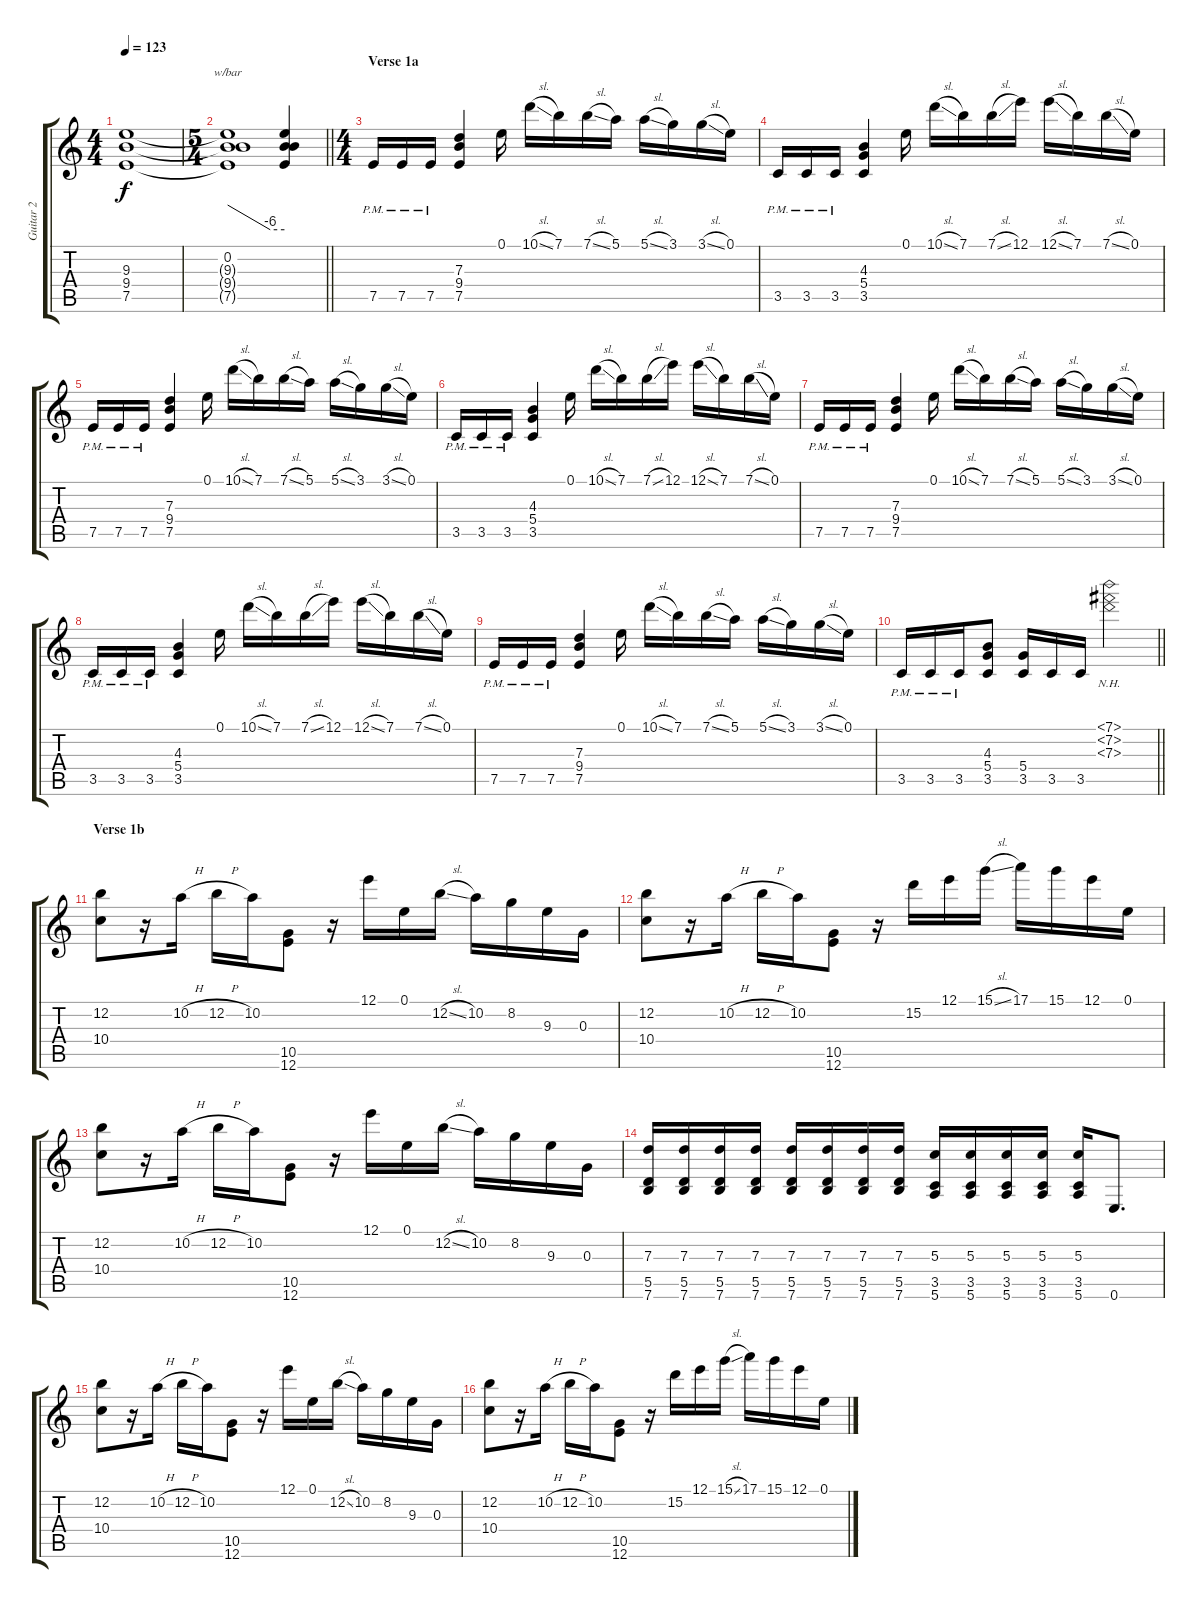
\track ("Guitar 2" "Guitar 2") {instrument distortionguitar}
\staff {score tabs}
\tuning (E4 B3 G3 D3 A2 E2) {hide}
\ts (4 4)
\tempo 123
\clef g2
\ks c
(9.3 9.4 7.5).1{dy f} |
\ts (5 4)
\barLineRight lightlight
(0.2 9.3{t} 9.4{t} 7.5{t}).1{tbe (custom default 0 0 45 -24 60 -24)} (0.2{t} 9.3{t} 9.4{t} 7.5{t}).4 |
\ts (4 4)
\section ("" "Verse 1a")
7.5{pm}.16 7.5{pm}.16 7.5{pm}.16 (7.3 9.4 7.5).4 0.1.16 10.1{sl}.16 7.1.16 7.1{sl}.16 5.1.16 5.1{sl}.16 3.1.16 3.1{sl}.16 0.1.16 |
3.5{pm}.16 3.5{pm}.16 3.5{pm}.16 (4.3 5.4 3.5).4 0.1.16 10.1{sl}.16 7.1.16 7.1{sl}.16 12.1.16 12.1{sl}.16 7.1.16 7.1{sl}.16 0.1.16 |
7.5{pm}.16 7.5{pm}.16 7.5{pm}.16 (7.3 9.4 7.5).4 0.1.16 10.1{sl}.16 7.1.16 7.1{sl}.16 5.1.16 5.1{sl}.16 3.1.16 3.1{sl}.16 0.1.16 |
3.5{pm}.16 3.5{pm}.16 3.5{pm}.16 (4.3 5.4 3.5).4 0.1.16 10.1{sl}.16 7.1.16 7.1{sl}.16 12.1.16 12.1{sl}.16 7.1.16 7.1{sl}.16 0.1.16 |
7.5{pm}.16 7.5{pm}.16 7.5{pm}.16 (7.3 9.4 7.5).4 0.1.16 10.1{sl}.16 7.1.16 7.1{sl}.16 5.1.16 5.1{sl}.16 3.1.16 3.1{sl}.16 0.1.16 |
3.5{pm}.16 3.5{pm}.16 3.5{pm}.16 (4.3 5.4 3.5).4 0.1.16 10.1{sl}.16 7.1.16 7.1{sl}.16 12.1.16 12.1{sl}.16 7.1.16 7.1{sl}.16 0.1.16 |
7.5{pm}.16 7.5{pm}.16 7.5{pm}.16 (7.3 9.4 7.5).4 0.1.16 10.1{sl}.16 7.1.16 7.1{sl}.16 5.1.16 5.1{sl}.16 3.1.16 3.1{sl}.16 0.1.16 |
\barLineRight lightlight
3.5{pm}.16 3.5{pm}.16 3.5{pm}.16 (4.3 5.4 3.5).8 (5.4 3.5).16 3.5.16 3.5.16 (7.1{nh} 7.2{nh} 7.3{nh}).2 |
\section ("" "Verse 1b")
(12.2 10.4).8 r.16 10.2{h}.16 12.2{h}.16 10.2.16 (10.5 12.6).8 r.16 12.1.16 0.1.16 12.2{sl}.16 10.2.16 8.2.16 9.3.16 0.3.16 |
(12.2 10.4).8 r.16 10.2{h}.16 12.2{h}.16 10.2.16 (10.5 12.6).8 r.16 15.2.16 12.1.16 15.1{sl}.16 17.1.16 15.1.16 12.1.16 0.1.16 |
(12.2 10.4).8 r.16 10.2{h}.16 12.2{h}.16 10.2.16 (10.5 12.6).8 r.16 12.1.16 0.1.16 12.2{sl}.16 10.2.16 8.2.16 9.3.16 0.3.16 |
(7.3 5.5 7.6).16 (7.3 5.5 7.6).16 (7.3 5.5 7.6).16 (7.3 5.5 7.6).16 (7.3 5.5 7.6).16 (7.3 5.5 7.6).16 (7.3 5.5 7.6).16 (7.3 5.5 7.6).16 (5.3 3.5 5.6).16 (5.3 3.5 5.6).16 (5.3 3.5 5.6).16 (5.3 3.5 5.6).16 (5.3 3.5 5.6).16 0.6.8{d} |
(12.2 10.4).8 r.16 10.2{h}.16 12.2{h}.16 10.2.16 (10.5 12.6).8 r.16 12.1.16 0.1.16 12.2{sl}.16 10.2.16 8.2.16 9.3.16 0.3.16 |
(12.2 10.4).8 r.16 10.2{h}.16 12.2{h}.16 10.2.16 (10.5 12.6).8 r.16 15.2.16 12.1.16 15.1{sl}.16 17.1.16 15.1.16 12.1.16 0.1.16
